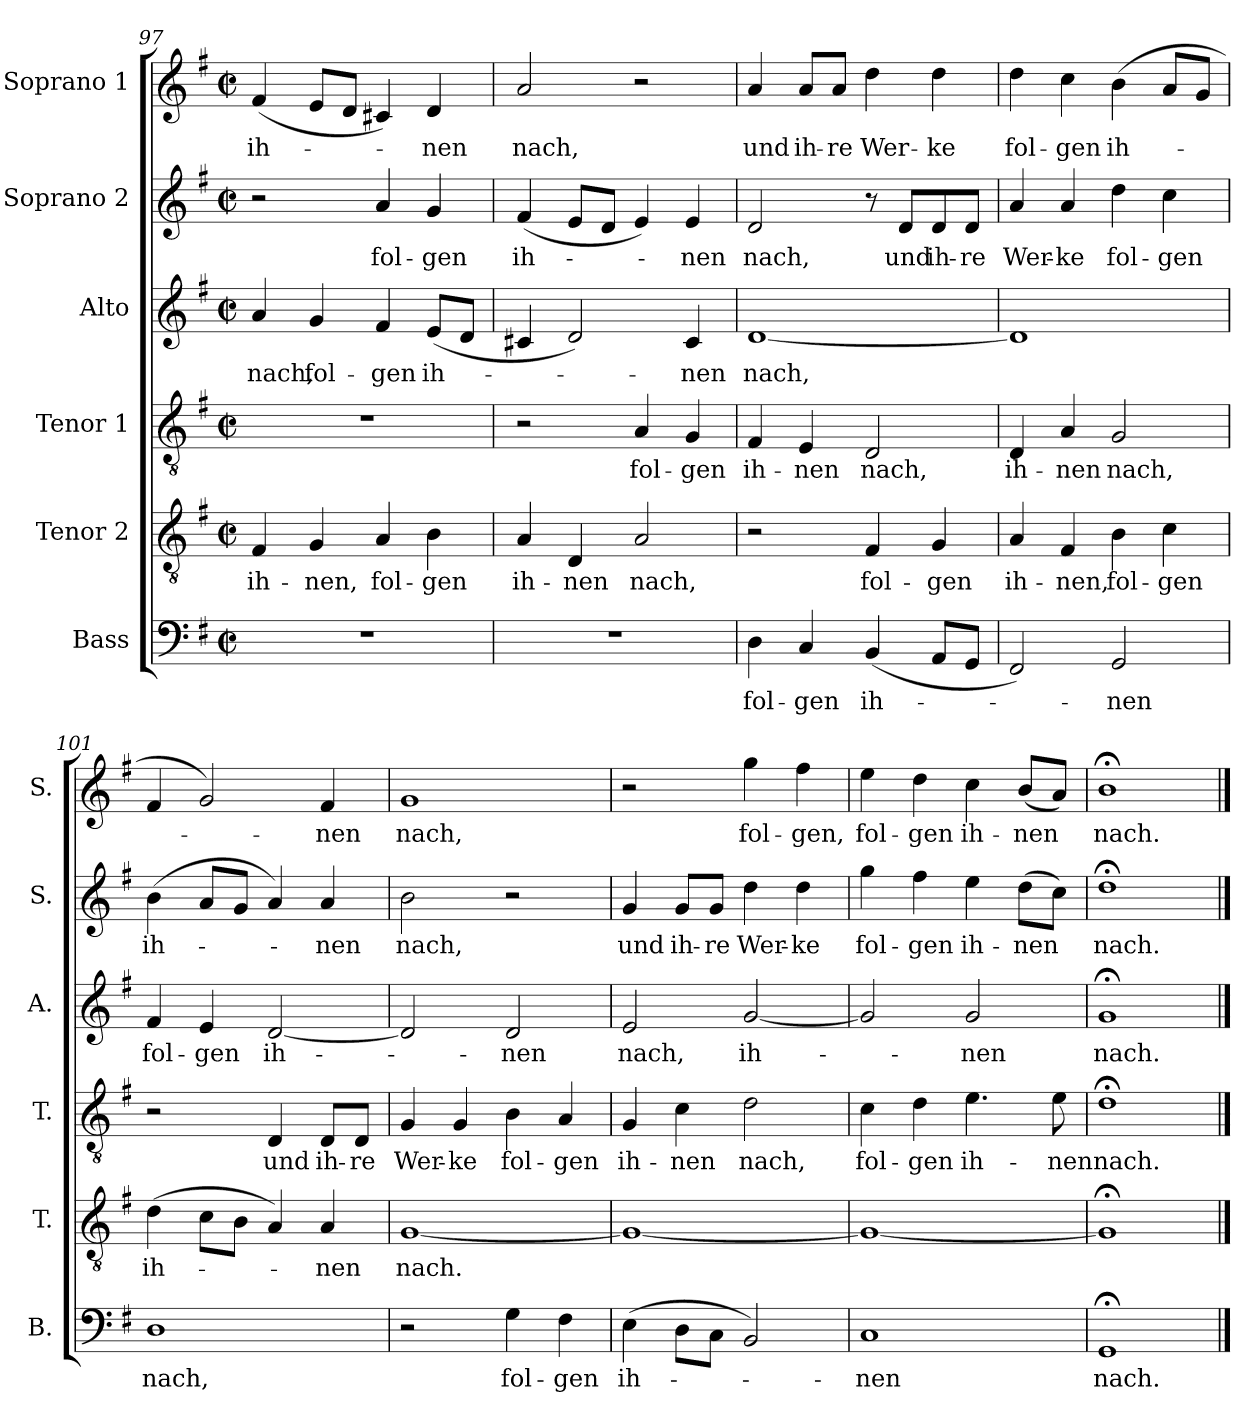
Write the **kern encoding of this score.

**kern	**text	**kern	**text	**kern	**text	**kern	**text	**kern	**text	**kern	**text
*part6	*part6	*part5	*part5	*part4	*part4	*part3	*part3	*part2	*part2	*part1	*part1
*staff6	*staff6	*staff5	*staff5	*staff4	*staff4	*staff3	*staff3	*staff2	*staff2	*staff1	*staff1
*I"Bass	*	*I"Tenor 2	*	*I"Tenor 1	*	*I"Alto	*	*I"Soprano 2	*	*I"Soprano 1	*
*I'B.	*	*I'T.	*	*I'T.	*	*I'A.	*	*I'S.	*	*I'S.	*
!!LO:PB:g=z
*clefF4	*	*clefGv2	*	*clefGv2	*	*clefG2	*	*clefG2	*	*clefG2	*
*	*	*ITrd7c12	*	*ITrd7c12	*	*	*	*	*	*	*
*k[f#]	*	*k[f#]	*	*k[f#]	*	*k[f#]	*	*k[f#]	*	*k[f#]	*
*G:	*	*G:	*	*G:	*	*G:	*	*G:	*	*G:	*
*M2/2	*	*M2/2	*	*M2/2	*	*M2/2	*	*M2/2	*	*M2/2	*
*met(c|)	*	*met(c|)	*	*met(c|)	*	*met(c|)	*	*met(c|)	*	*met(c|)	*
=97	=97	=97	=97	=97	=97	=97	=97	=97	=97	=97	=97
!	!	!	!LO:LY:b	!	!	!	!LO:LY:b	!	!	!	!LO:LY:b
1r	.	4FF#/	ih-	1r	.	4a/	nach,	2r	.	(4f#/	ih-
!	!	!	!LO:LY:b	!	!	!	!LO:LY:b	!	!	!	!
.	.	4GG/	-nen,	.	.	4g/	fol-	.	.	8e/L	.
.	.	.	.	.	.	.	.	.	.	8d/J	.
!	!	!	!LO:LY:b	!	!	!	!LO:LY:b	!	!LO:LY:b	!	!
.	.	4AA/	fol-	.	.	4f#/	-gen	4a/	fol-	4c#X/)	.
!	!	!	!LO:LY:b	!	!	!	!LO:LY:b	!	!LO:LY:b	!	!LO:LY:b
.	.	4BB\	-gen	.	.	(8e/L	ih-	4g/	-gen	4d/	-nen
.	.	.	.	.	.	8d/J	.	.	.	.	.
=98	=98	=98	=98	=98	=98	=98	=98	=98	=98	=98	=98
!	!	!	!LO:LY:b	!	!	!	!	!	!LO:LY:b	!	!LO:LY:b
1r	.	4AA/	ih-	2r	.	4c#X/	.	(4f#/	ih-	2a/	nach,
!	!	!	!LO:LY:b	!	!	!	!	!	!	!	!
.	.	4DD/	-nen	.	.	2d/)	.	8e/L	.	.	.
.	.	.	.	.	.	.	.	8d/J	.	.	.
!	!	!	!LO:LY:b	!	!LO:LY:b	!	!	!	!	!	!
.	.	2AA/	nach,	4AA/	fol-	.	.	4e/)	.	2r	.
!	!	!	!	!	!LO:LY:b	!	!LO:LY:b	!	!LO:LY:b	!	!
.	.	.	.	4GG/	-gen	4c#/	-nen	4e/	-nen	.	.
=99	=99	=99	=99	=99	=99	=99	=99	=99	=99	=99	=99
!	!LO:LY:b	!	!	!	!LO:LY:b	!	!LO:LY:b	!	!LO:LY:b	!	!LO:LY:b
4D\	fol-	2r	.	4FF#/	ih-	[<1d	nach,	2d/	nach,	4a/	und
!	!LO:LY:b	!	!	!	!LO:LY:b	!	!	!	!	!	!LO:LY:b
4C/	-gen	.	.	4EE/	-nen	.	.	.	.	8a/L	ih-
!	!	!	!	!	!	!	!	!	!	!	!LO:LY:b
.	.	.	.	.	.	.	.	.	.	8a/J	-re
!	!LO:LY:b	!	!LO:LY:b	!	!LO:LY:b	!	!	!	!	!	!LO:LY:b
(<4BB/	ih-	4FF#/	fol-	2DD/	nach,	.	.	8r	.	4dd\	Wer-
!	!	!	!	!	!	!	!	!	!LO:LY:b	!	!
.	.	.	.	.	.	.	.	8d/L	und	.	.
!	!	!	!LO:LY:b	!	!	!	!	!	!LO:LY:b	!	!LO:LY:b
8AA/L	.	4GG/	-gen	.	.	.	.	8d/	ih-	4dd\	-ke
!	!	!	!	!	!	!	!	!	!LO:LY:b	!	!
8GG/J	.	.	.	.	.	.	.	8d/J	-re	.	.
=100	=100	=100	=100	=100	=100	=100	=100	=100	=100	=100	=100
!	!	!	!LO:LY:b	!	!LO:LY:b	!	!	!	!LO:LY:b	!	!LO:LY:b
2FF#/)	.	4AA/	ih-	4DD/	ih-	1d]	.	4a/	Wer-	4dd\	fol-
!	!	!	!LO:LY:b	!	!LO:LY:b	!	!	!	!LO:LY:b	!	!LO:LY:b
.	.	4FF#/	-nen,	4AA/	-nen	.	.	4a/	-ke	4cc\	-gen
!	!LO:LY:b	!	!LO:LY:b	!	!LO:LY:b	!	!	!	!LO:LY:b	!	!LO:LY:b
2GG/	-nen	4BB\	fol-	2GG/	nach,	.	.	4dd\	fol-	(>4b\	ih-
!	!	!	!LO:LY:b	!	!	!	!	!	!LO:LY:b	!	!
.	.	4C\	-gen	.	.	.	.	4cc\	-gen	8a/L	.
.	.	.	.	.	.	.	.	.	.	8g/J	.
!!LO:LB:g=z
=101	=101	=101	=101	=101	=101	=101	=101	=101	=101	=101	=101
!	!LO:LY:b	!	!LO:LY:b	!	!	!	!LO:LY:b	!	!LO:LY:b	!	!
1D	nach,	(>4D\	ih-	2r	.	4f#/	fol-	(>4b\	ih-	4f#/	.
!	!	!	!	!	!	!	!LO:LY:b	!	!	!	!
.	.	8C\L	.	.	.	4e/	-gen	8a/L	.	2g/)	.
.	.	8BB\J	.	.	.	.	.	8g/J	.	.	.
!	!	!	!	!	!LO:LY:b	!	!LO:LY:b	!	!	!	!
.	.	4AA/)	.	4DD/	und	[<2d/	ih-	4a/)	.	.	.
!	!	!	!LO:LY:b	!	!LO:LY:b	!	!	!	!LO:LY:b	!	!LO:LY:b
.	.	4AA/	-nen	8DD/L	ih-	.	.	4a/	-nen	4f#/	-nen
!	!	!	!	!	!LO:LY:b	!	!	!	!	!	!
.	.	.	.	8DD/J	-re	.	.	.	.	.	.
=102	=102	=102	=102	=102	=102	=102	=102	=102	=102	=102	=102
!	!	!	!LO:LY:b	!	!LO:LY:b	!	!	!	!LO:LY:b	!	!LO:LY:b
2r	.	[<1GG	nach.	4GG/	Wer-	2d/]	.	2b\	nach,	1g	nach,
!	!	!	!	!	!LO:LY:b	!	!	!	!	!	!
.	.	.	.	4GG/	-ke	.	.	.	.	.	.
!	!LO:LY:b	!	!	!	!LO:LY:b	!	!LO:LY:b	!	!	!	!
4G\	fol-	.	.	4BB\	fol-	2d/	-nen	2r	.	.	.
!	!LO:LY:b	!	!	!	!LO:LY:b	!	!	!	!	!	!
4F#\	-gen	.	.	4AA/	-gen	.	.	.	.	.	.
=103	=103	=103	=103	=103	=103	=103	=103	=103	=103	=103	=103
!	!LO:LY:b	!	!	!	!LO:LY:b	!	!LO:LY:b	!	!LO:LY:b	!	!
(>4E\	ih-	1GG_	.	4GG/	ih-	2e/	nach,	4g/	und	2r	.
!	!	!	!	!	!LO:LY:b	!	!	!	!LO:LY:b	!	!
8D\L	.	.	.	4C\	-nen	.	.	8g/L	ih-	.	.
!	!	!	!	!	!	!	!	!	!LO:LY:b	!	!
8C\J	.	.	.	.	.	.	.	8g/J	-re	.	.
!	!	!	!	!	!LO:LY:b	!	!LO:LY:b	!	!LO:LY:b	!	!LO:LY:b
2BB/)	.	.	.	2D\	nach,	[<2g/	ih-	4dd\	Wer-	4gg\	fol-
!	!	!	!	!	!	!	!	!	!LO:LY:b	!	!LO:LY:b
.	.	.	.	.	.	.	.	4dd\	-ke	4ff#\	-gen,
=104	=104	=104	=104	=104	=104	=104	=104	=104	=104	=104	=104
!	!LO:LY:b	!	!	!	!LO:LY:b	!	!	!	!LO:LY:b	!	!LO:LY:b
1C	-nen	1GG_	.	4C\	fol-	2g/]	.	4gg\	fol-	4ee\	fol-
!	!	!	!	!	!LO:LY:b	!	!	!	!LO:LY:b	!	!LO:LY:b
.	.	.	.	4D\	-gen	.	.	4ff#\	-gen	4dd\	-gen
!	!	!	!	!	!LO:LY:b	!	!LO:LY:b	!	!LO:LY:b	!	!LO:LY:b
.	.	.	.	4.E\	ih-	2g/	-nen	4ee\	ih-	4cc\	ih-
!	!	!	!	!	!	!	!	!	!LO:LY:b	!	!LO:LY:b
.	.	.	.	.	.	.	.	(>8dd\L	-nen	(<8b/L	-nen
!	!	!	!	!	!LO:LY:b	!	!	!	!	!	!
.	.	.	.	8E\	-nen	.	.	8cc\J)	.	8a/J)	.
=105	=105	=105	=105	=105	=105	=105	=105	=105	=105	=105	=105
!	!LO:LY:b	!	!	!	!LO:LY:b	!	!LO:LY:b	!	!LO:LY:b	!	!LO:LY:b
1GG;<	nach.	1GG;<]	.	1D;<	nach.	1g;<	nach.	1dd;<	nach.	1b;<	nach.
==	==	==	==	==	==	==	==	==	==	==	==
*-	*-	*-	*-	*-	*-	*-	*-	*-	*-	*-	*-
